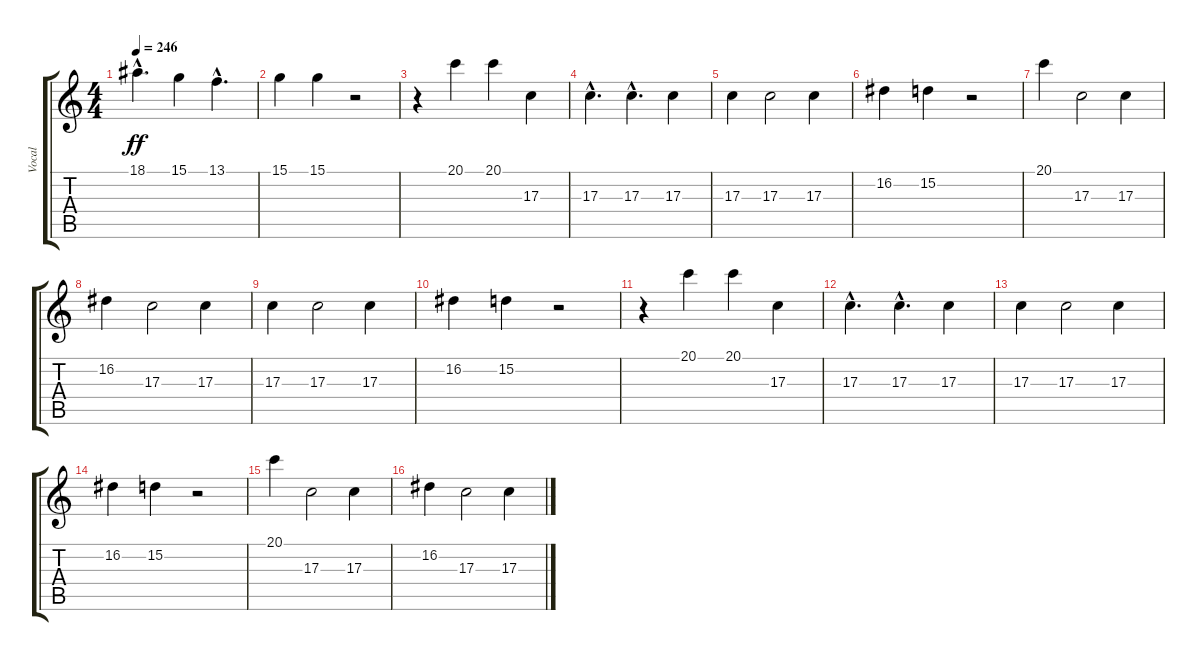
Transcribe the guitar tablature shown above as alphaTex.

\track ("Vocal" "Vocal") {instrument synthvoice}
\staff {score tabs}
\tuning (E4 B3 G3 D3 A2 E2) {hide}
\ts (4 4)
\tempo 246
\clef g2
\ks c
18.1{hac}.4{d dy ff} 15.1.4 13.1{hac}.4{d} |
15.1.4 15.1.4 r.2 |
r.4 20.1.4 20.1.4 17.3.4 |
17.3{hac}.4{d} 17.3{hac}.4{d} 17.3.4 |
17.3.4 17.3.2 17.3.4 |
16.2.4 15.2.4 r.2 |
20.1.4 17.3.2 17.3.4 |
16.2.4 17.3.2 17.3.4 |
17.3.4 17.3.2 17.3.4 |
16.2.4 15.2.4 r.2 |
r.4 20.1.4 20.1.4 17.3.4 |
17.3{hac}.4{d} 17.3{hac}.4{d} 17.3.4 |
17.3.4 17.3.2 17.3.4 |
16.2.4 15.2.4 r.2 |
20.1.4 17.3.2 17.3.4 |
16.2.4 17.3.2 17.3.4
